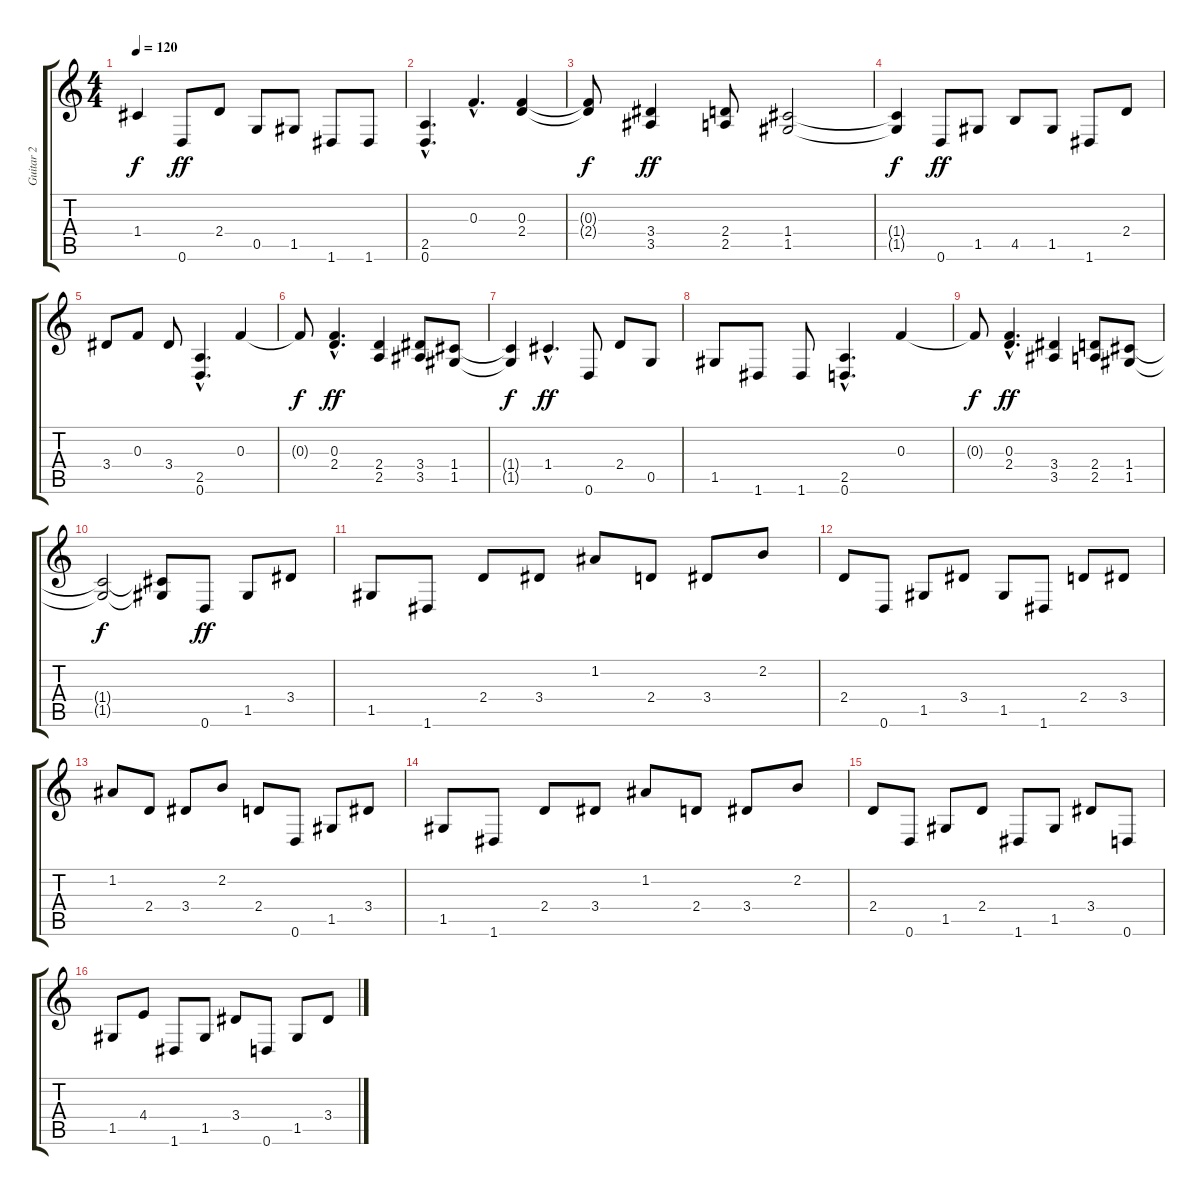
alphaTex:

\track ("Guitar 2" "Guitar 2") {instrument acousticguitarnylon}
\staff {score tabs}
\tuning (D4 A3 F3 C3 G2 D2) {hide}
\ts (4 4)
\tempo 120
\clef g2
\ks c
1.4{t}.4{dy f} 0.6.8{dy ff} 2.4.8 0.5.8 1.5.8 1.6.8 1.6.8 |
(2.5{hac} 0.6{hac}).4{d} 0.3{hac}.4{d} (0.3 2.4).4 |
(0.3{t} 2.4{t}).8{dy f} (3.4 3.5).4{dy ff} (2.4 2.5).8 (1.4 1.5).2 |
(1.4{t} 1.5{t}).4{dy f} 0.6.8{dy ff} 1.5.8 4.5.8 1.5.8 1.6.8 2.4.8 |
3.4.8 0.3.8 3.4.8 (2.5{hac} 0.6{hac}).4{d} 0.3.4 |
0.3{t}.8{dy f} (0.3{hac} 2.4{hac}).4{d dy ff} (2.4 2.5).4 (3.4 3.5).8 (1.4 1.5).8 |
(1.4{t} 1.5{t}).4{dy f} 1.4{hac}.4{d dy ff} 0.6.8 2.4.8 0.5.8 |
1.5.8 1.6.8 1.6.8 (2.5{hac} 0.6{hac}).4{d} 0.3.4 |
0.3{t}.8{dy f} (0.3{hac} 2.4{hac}).4{d dy ff} (3.4 3.5).4 (2.4 2.5).8 (1.4 1.5).8 |
(1.4{t} 1.5{t}).2{dy f} (1.4{t} 1.5{t}).8 0.6.8{dy ff} 1.5.8 3.4.8 |
1.5.8 1.6.8 2.4.8 3.4.8 1.2.8 2.4.8 3.4.8 2.2.8 |
2.4.8 0.6.8 1.5.8 3.4.8 1.5.8 1.6.8 2.4.8 3.4.8 |
1.2.8 2.4.8 3.4.8 2.2.8 2.4.8 0.6.8 1.5.8 3.4.8 |
1.5.8 1.6.8 2.4.8 3.4.8 1.2.8 2.4.8 3.4.8 2.2.8 |
2.4.8 0.6.8 1.5.8 2.4.8 1.6.8 1.5.8 3.4.8 0.6.8 |
1.5.8 4.4.8 1.6.8 1.5.8 3.4.8 0.6.8 1.5.8 3.4.8
